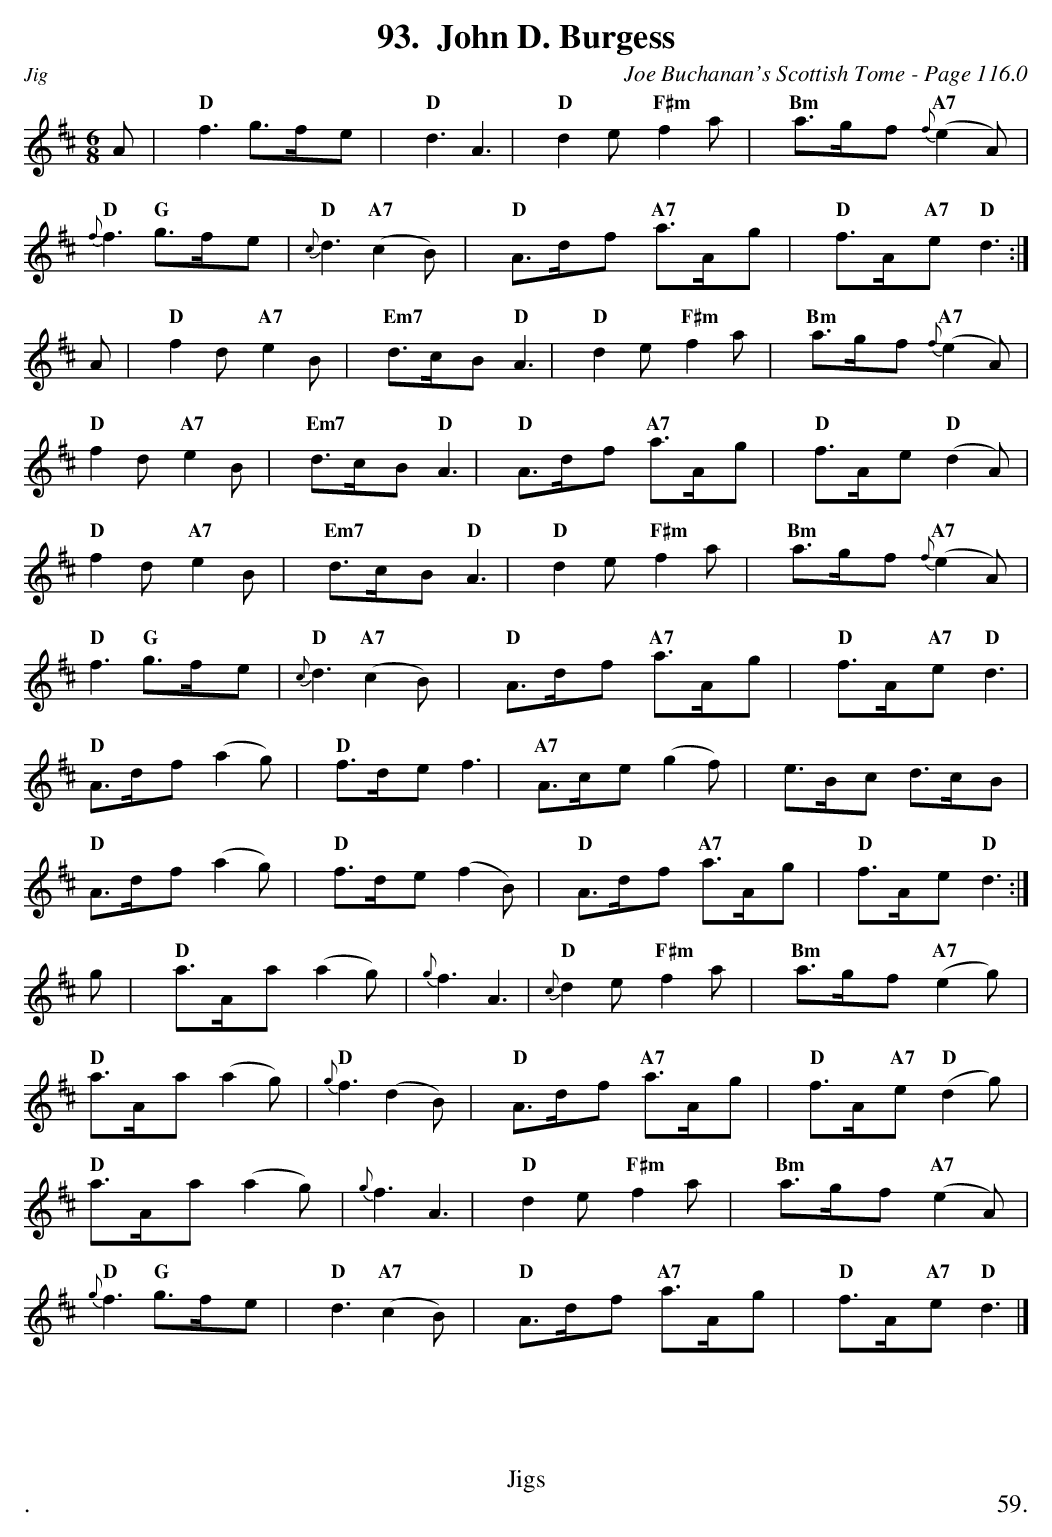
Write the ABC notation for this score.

X:1
T:John D. Burgess
C:Joe Buchanan's Scottish Tome - Page 116.0
L:1/8
M:6/8
K:Dmaj
A | "D"f3 g>fe | "D"d3 A3 | "D"d2 e "F#m"f2 a | "Bm"a>gf "A7"{f}(e2 A) |
"D"{f}f3 "G"g>fe | "D"{c}d3 "A7"(c2 B) | "D"A>df "A7"a>Ag | "D"f>A"A7"e "D"d3 :|
A | "D"f2 d "A7"e2 B | "Em7"d>cB "D"A3 | "D"d2 e "F#m"f2 a | "Bm"a>gf "A7"{f}(e2 A) |
"D"f2 d "A7"e2 B | "Em7"d>cB "D"A3 | "D"A>df "A7"a>Ag | "D"f>Ae "D"(d2 A) |
"D"f2 d "A7"e2 B | "Em7"d>cB "D"A3 | "D"d2 e "F#m"f2 a | "Bm"a>gf "A7"{f}(e2 A) |
"D"f3 "G"g>fe | "D"{c}d3 "A7"(c2 B) | "D"A>df "A7"a>Ag | "D"f>A"A7"e "D"d3 |
"D"A>df (a2 g) | "D"f>de f3 | "A7"A>ce (g2 f) | e>Bc d>cB |
"D"A>df (a2 g) | "D"f>de (f2 B) | "D"A>df "A7"a>Ag | "D"f>Ae "D"d3 :|
g | "D"a>Aa (a2 g) | {g}f3 A3 | "D"{c}d2 e "F#m"f2 a | "Bm"a>gf "A7"(e2 g) |
"D"a>Aa (a2 g) | "D"{g}f3 (d2 B) | "D"A>df "A7"a>Ag | "D"f>A"A7"e "D"(d2 g) |
"D"a>Aa (a2 g) | {g}f3 A3 | "D"d2 e "F#m"f2 a | "Bm"a>gf "A7"(e2 A) |
"D"{g}f3 "G"g>fe | "D"d3 "A7"(c2 B) | "D"A>df "A7"a>Ag | "D"f>A"A7"e "D"d3 |]
